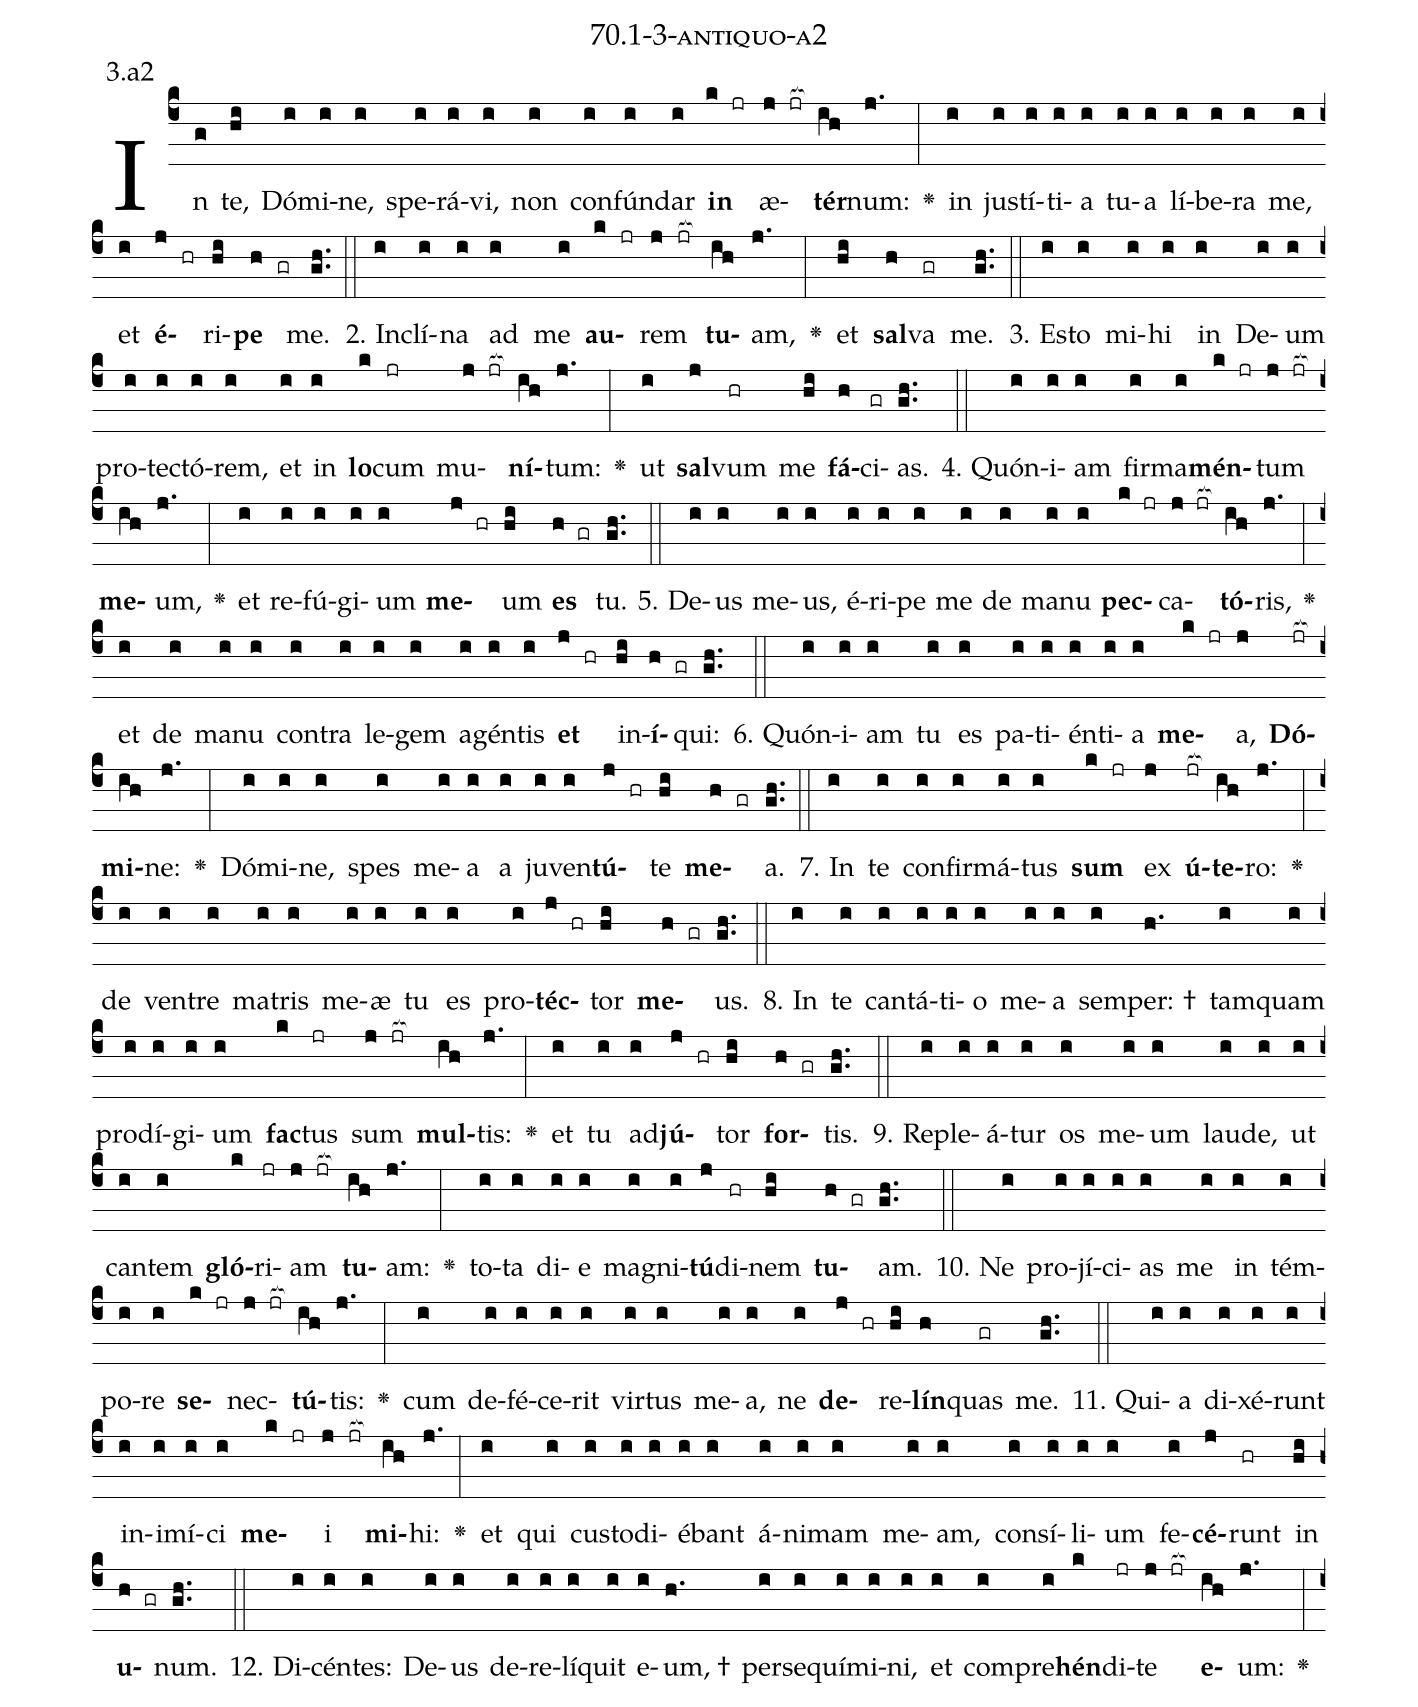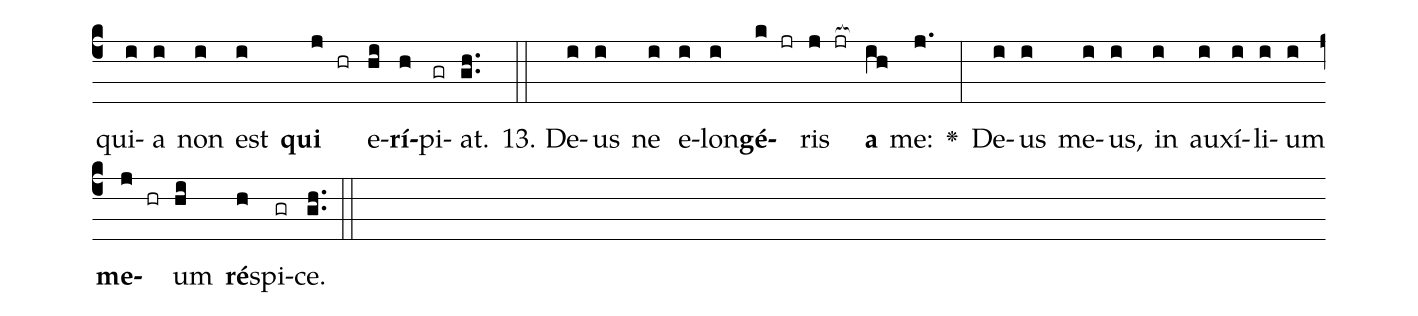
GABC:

name: 70.1-3-antiquo-a2;
annotation: 3.a2;
%%
(c4)In(g) te,(hi) Dó(i)mi(i)ne,(i) spe(i)rá(i)vi,(i) non(i) con(i)fún(i)dar(i) <b>in</b>(k jr) æ(j jr[ocb:1{])<b>tér</b>(ih[ocb:0}])num:(j.) <v>\greheightstar</v>(:) in(i) jus(i)tí(i)ti(i)a(i) tu(i)a(i) lí(i)be(i)ra(i) me,(i) et(i) <b>é</b>(j hr)ri(hi)<b>pe</b>(h gr) me.(gh..) (::)
2. In(i)clí(i)na(i) ad(i) me(i) <b>au</b>(k jr)rem(j jr[ocb:1{]) <b>tu</b>(ih[ocb:0}])am,(j.) <v>\greheightstar</v>(:) et(hi) <b>sal</b>(h)va(gr) me.(gh..) (::)
3. Es(i)to(i) mi(i)hi(i) in(i) De(i)um(i) pro(i)tec(i)tó(i)rem,(i) et(i) in(i) <b>lo</b>(k)cum(jr) mu(j jr[ocb:1{])<b>ní</b>(ih[ocb:0}])tum:(j.) <v>\greheightstar</v>(:) ut(i) <b>sal</b>(j)vum(hr) me(hi) <b>fá</b>(h)ci(gr)as.(gh..) (::)
4. Quón(i)i(i)am(i) fir(i)ma(i)<b>mén</b>(k jr)tum(j jr[ocb:1{]) <b>me</b>(ih[ocb:0}])um,(j.) <v>\greheightstar</v>(:) et(i) re(i)fú(i)gi(i)um(i) <b>me</b>(j hr)um(hi) <b>es</b>(h gr) tu.(gh..) (::)
5. De(i)us(i) me(i)us,(i) é(i)ri(i)pe(i) me(i) de(i) ma(i)nu(i) <b>pec</b>(k jr)ca(j jr[ocb:1{])<b>tó</b>(ih[ocb:0}])ris,(j.) <v>\greheightstar</v>(:) et(i) de(i) ma(i)nu(i) con(i)tra(i) le(i)gem(i) a(i)gén(i)tis(i) <b>et</b>(j hr) in(hi)<b>í</b>(h gr)qui:(gh..) (::)
6. Quón(i)i(i)am(i) tu(i) es(i) pa(i)ti(i)én(i)ti(i)a(i) <b>me</b>(k jr)a,(j) <b>Dó</b>(jr[ocb:1{])<b>mi</b>(ih[ocb:0}])ne:(j.) <v>\greheightstar</v>(:) Dó(i)mi(i)ne,(i) spes(i) me(i)a(i) a(i) ju(i)ven(i)<b>tú</b>(j hr)te(hi) <b>me</b>(h gr)a.(gh..) (::)
7. In(i) te(i) con(i)fir(i)má(i)tus(i) <b>sum</b>(k jr) ex(j) <b>ú</b>(jr[ocb:1{])<b>te</b>(ih[ocb:0}])ro:(j.) <v>\greheightstar</v>(:) de(i) ven(i)tre(i) ma(i)tris(i) me(i)æ(i) tu(i) es(i) pro(i)<b>téc</b>(j hr)tor(hi) <b>me</b>(h gr)us.(gh..) (::)
8. In(i) te(i) can(i)tá(i)ti(i)o(i) me(i)a(i) sem(i)per: †(h.) tam(i)quam(i) prod(i)í(i)gi(i)um(i) <b>fac</b>(k)tus(jr) sum(j jr[ocb:1{]) <b>mul</b>(ih[ocb:0}])tis:(j.) <v>\greheightstar</v>(:) et(i) tu(i) ad(i)<b>jú</b>(j hr)tor(hi) <b>for</b>(h gr)tis.(gh..) (::)
9. Re(i)ple(i)á(i)tur(i) os(i) me(i)um(i) lau(i)de,(i) ut(i) can(i)tem(i) <b>gló</b>(k)ri(jr)am(j jr[ocb:1{]) <b>tu</b>(ih[ocb:0}])am:(j.) <v>\greheightstar</v>(:) to(i)ta(i) di(i)e(i) ma(i)gni(i)<b>tú</b>(j)di(hr)nem(hi) <b>tu</b>(h gr)am.(gh..) (::)
10. Ne(i) pro(i)jí(i)ci(i)as(i) me(i) in(i) tém(i)po(i)re(i) <b>se</b>(k jr)nec(j jr[ocb:1{])<b>tú</b>(ih[ocb:0}])tis:(j.) <v>\greheightstar</v>(:) cum(i) de(i)fé(i)ce(i)rit(i) vir(i)tus(i) me(i)a,(i) ne(i) <b>de</b>(j hr)re(hi)<b>lín</b>(h)quas(gr) me.(gh..) (::)
11. Qui(i)a(i) di(i)xé(i)runt(i) in(i)i(i)mí(i)ci(i) <b>me</b>(k jr)i(j jr[ocb:1{]) <b>mi</b>(ih[ocb:0}])hi:(j.) <v>\greheightstar</v>(:) et(i) qui(i) cus(i)to(i)di(i)é(i)bant(i) á(i)ni(i)mam(i) me(i)am,(i) con(i)sí(i)li(i)um(i) fe(i)<b>cé</b>(j)runt(hr) in(hi) <b>u</b>(h gr)num.(gh..) (::)
12. Di(i)cén(i)tes:(i) De(i)us(i) de(i)re(i)lí(i)quit(i) e(i)um, †(h.) per(i)se(i)quí(i)mi(i)ni,(i) et(i) com(i)pre(i)<b>hén</b>(k)di(jr)te(j jr[ocb:1{]) <b>e</b>(ih[ocb:0}])um:(j.) <v>\greheightstar</v>(:) qui(i)a(i) non(i) est(i) <b>qui</b>(j hr) e(hi)<b>rí</b>(h)pi(gr)at.(gh..) (::)
13. De(i)us(i) ne(i) e(i)lon(i)<b>gé</b>(k jr)ris(j jr[ocb:1{]) <b>a</b>(ih[ocb:0}]) me:(j.) <v>\greheightstar</v>(:) De(i)us(i) me(i)us,(i) in(i) au(i)xí(i)li(i)um(i) <b>me</b>(j hr)um(hi) <b>ré</b>(h)spi(gr)ce.(gh..) (::)
